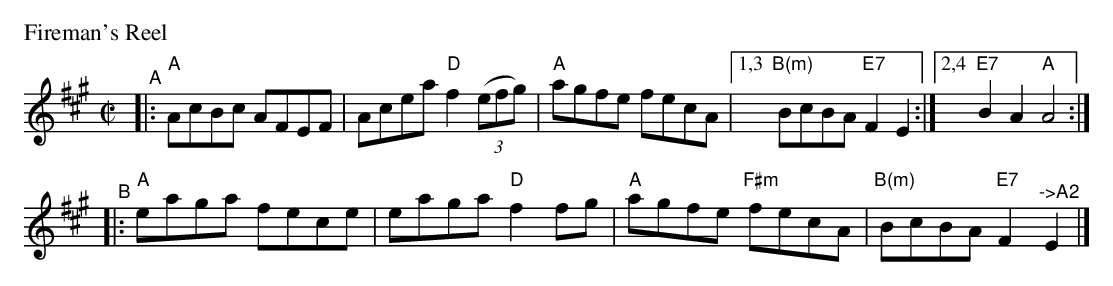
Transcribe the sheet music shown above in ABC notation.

X:1
P: Fireman's Reel
M: C|
L: 1/8
K: A
"^A"\
|: "A"AcBc AFEF | Acea "D"f2 (3(efg) |"A"agfe fecA |[1,3 "B(m)"BcBA "E7"F2E2 :|[2,4 "E7"B2A2 "A"A4 :|
"^B"\
|: "A"eaga fece | eaga "D"f2fg | "A"agfe "F#m"fecA | "B(m)"BcBA "E7"F2"^->A2"E2 |]
